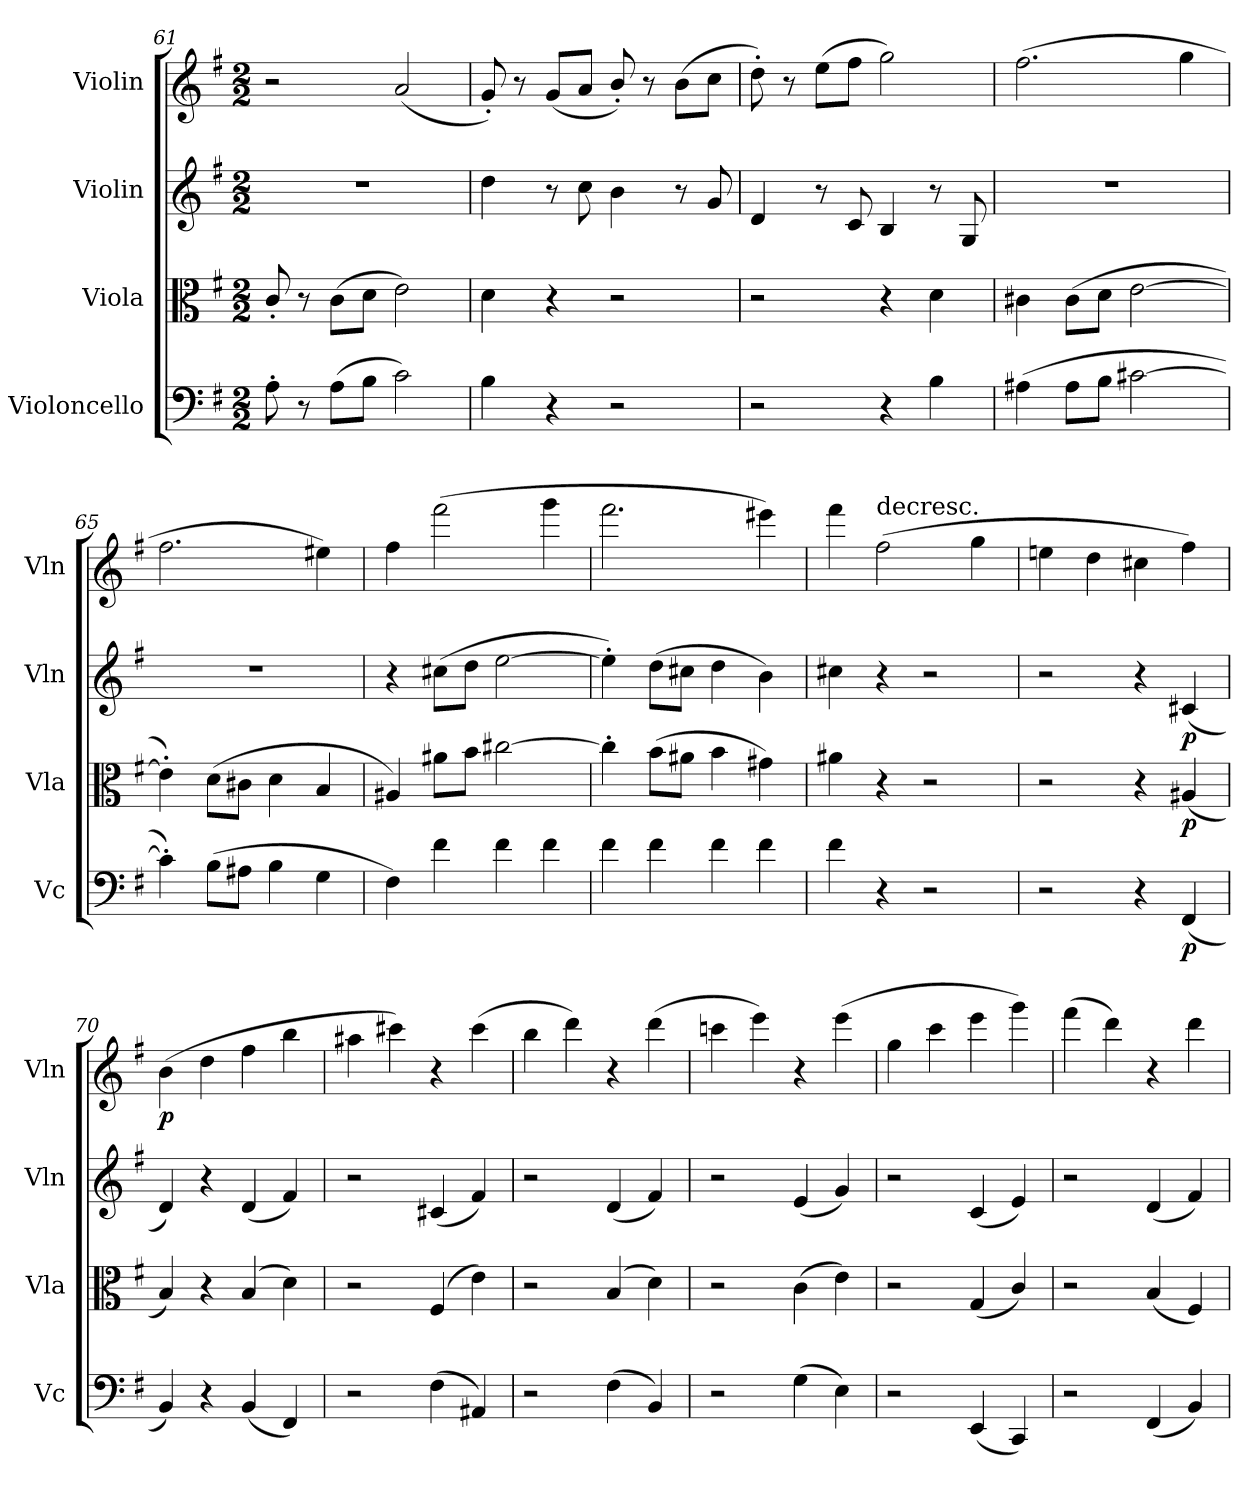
**kern	**dynam	**kern	**dynam	**kern	**dynam	**kern	**dynam
*part4	*part4	*part3	*part3	*part2	*part2	*part1	*part1
*staff4	*staff4	*staff3	*staff3	*staff2	*staff2	*staff1	*staff1
*I"Violoncello	*	*I"Viola	*	*I"Violin	*	*I"Violin	*
*I'Vc	*	*I'Vla	*	*I'Vln	*	*I'Vln	*
*clefF4	*	*clefC3	*	*clefG2	*	*clefG2	*
*k[f#]	*	*k[f#]	*	*k[f#]	*	*k[f#]	*
*e:	*	*e:	*	*e:	*	*e:	*
*M2/2	*	*M2/2	*	*M2/2	*	*M2/2	*
=61	=61	=61	=61	=61	=61	=61	=61
8A'\	.	8c'/	.	1r	.	2r	.
8r	.	8r	.	.	.	.	.
(8A\L	.	(8c\L	.	.	.	.	.
8B\J	.	8d\J	.	.	.	.	.
2c\)	.	2e\)	.	.	.	(2a/	.
=62	=62	=62	=62	=62	=62	=62	=62
4B\	.	4d\	.	4dd\	.	8g'/)	.
.	.	.	.	.	.	8r	.
4r	.	4r	.	8r	.	(8g/L	.
.	.	.	.	8cc\	.	8a/J	.
2r	.	2r	.	4b\	.	8b'/)	.
.	.	.	.	.	.	8r	.
.	.	.	.	8r	.	(8b\L	.
.	.	.	.	8g/	.	8cc\J	.
=63	=63	=63	=63	=63	=63	=63	=63
2r	.	2r	.	4d/	.	8dd'\)	.
.	.	.	.	.	.	8r	.
.	.	.	.	8r	.	(8ee\L	.
.	.	.	.	8c/	.	8ff#\J	.
4r	.	4r	.	4B/	.	2gg\)	.
4B\	.	4d\	.	8r	.	.	.
.	.	.	.	8G/	.	.	.
=64	=64	=64	=64	=64	=64	=64	=64
(4A#X\	.	4c#X\	.	1r	.	(2.ff#\	.
8A#\L	.	(8c#\L	.	.	.	.	.
8B\J	.	8d\J	.	.	.	.	.
[2c#X\	.	[2e\	.	.	.	.	.
.	.	.	.	.	.	4gg\	.
=65	=65	=65	=65	=65	=65	=65	=65
4c#'\])	.	4e'\])	.	1r	.	2.ff#\	.
(8B\L	.	(8d\L	.	.	.	.	.
8A#X\J	.	8c#X\J	.	.	.	.	.
4B\	.	4d\	.	.	.	.	.
4G\	.	4B/	.	.	.	4ee#X\)	.
=66	=66	=66	=66	=66	=66	=66	=66
4F#\)	.	4A#X/)	.	4r	.	4ff#\	.
4f#\	.	8a#X\L	.	(8cc#X\L	.	(2fff#\	.
.	.	8b\J	.	8dd\J	.	.	.
4f#\	.	[2cc#X\	.	[2ee\	.	.	.
4f#\	.	.	.	.	.	4ggg\	.
=67	=67	=67	=67	=67	=67	=67	=67
4f#\	.	4cc#'\]	.	4ee'\])	.	2.fff#\	.
4f#\	.	(8b\L	.	(8dd\L	.	.	.
.	.	8a#X\J	.	8cc#X\J	.	.	.
4f#\	.	4b\	.	4dd\	.	.	.
4f#\	.	4g#X\)	.	4b\)	.	4eee#X\)	.
=68	=68	=68	=68	=68	=68	=68	=68
4f#\	.	4a#X\	.	4cc#X\	.	4fff#\	.
!	!	!	!	!	!	!LO:TX:t=decresc.	!
4r	.	4r	.	4r	.	(2ff#\	.
2r	.	2r	.	2r	.	.	.
.	.	.	.	.	.	4gg\	.
=69	=69	=69	=69	=69	=69	=69	=69
2r	.	2r	.	2r	.	4een\	.
.	.	.	.	.	.	4dd\	.
4r	.	4r	.	4r	.	4cc#X\	.
(4FF#/	p	(4A#X/	p	(4c#X/	p	4ff#\)	.
=70	=70	=70	=70	=70	=70	=70	=70
4BB/)	.	4B/)	.	4d/)	.	(4b\	p
4r	.	4r	.	4r	.	4dd\	.
(4BB/	.	(4B/	.	(4d/	.	4ff#\	.
4FF#/)	.	4d\)	.	4f#/)	.	4bb\	.
=71	=71	=71	=71	=71	=71	=71	=71
2r	.	2r	.	2r	.	4aa#X\	.
.	.	.	.	.	.	4ccc#X\)	.
(4F#\	.	(4F#/	.	(4c#X/	.	4r	.
4AA#X/)	.	4e\)	.	4f#/)	.	(4ccc#\	.
=72	=72	=72	=72	=72	=72	=72	=72
2r	.	2r	.	2r	.	4bb\	.
.	.	.	.	.	.	4ddd\)	.
(4F#\	.	(4B/	.	(4d/	.	4r	.
4BB/)	.	4d\)	.	4f#/)	.	(4ddd\	.
=73	=73	=73	=73	=73	=73	=73	=73
2r	.	2r	.	2r	.	4cccn\	.
.	.	.	.	.	.	4eee\)	.
(4G\	.	(4c\	.	(4e/	.	4r	.
4E\)	.	4e\)	.	4g/)	.	(4eee\	.
=74	=74	=74	=74	=74	=74	=74	=74
2r	.	2r	.	2r	.	4gg\	.
.	.	.	.	.	.	4ccc\	.
(4EE/	.	(4G/	.	(4c/	.	4eee\	.
4CC/)	.	4c/)	.	4e/)	.	4ggg\)	.
=75	=75	=75	=75	=75	=75	=75	=75
2r	.	2r	.	2r	.	(4fff#\	.
.	.	.	.	.	.	4ddd\)	.
(4FF#/	.	(4B/	.	(4d/	.	4r	.
4BB/)	.	4F#/)	.	4f#/)	.	4ddd\	.
=	=	=	=	=	=	=	=
*-	*-	*-	*-	*-	*-	*-	*-
